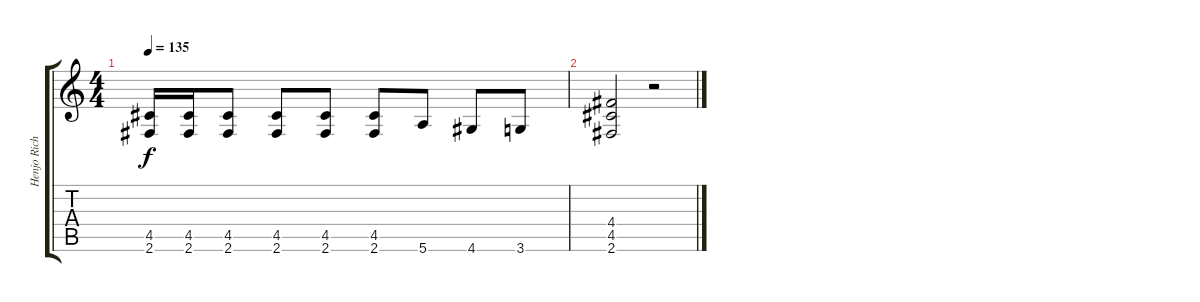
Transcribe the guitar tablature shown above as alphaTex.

\track ("Henjo Richter" "Henjo Rich") {instrument overdrivenguitar}
\staff {score tabs}
\tuning (E4 B3 G3 D3 A2 E2) {hide}
\ts (4 4)
\tempo 135
\clef g2
\ks c
(4.5 2.6).16{dy f} (4.5 2.6).16 (4.5 2.6).8 (4.5 2.6).8 (4.5 2.6).8 (4.5 2.6).8 5.6.8 4.6.8 3.6.8 |
(4.4 4.5 2.6).2 r.2
